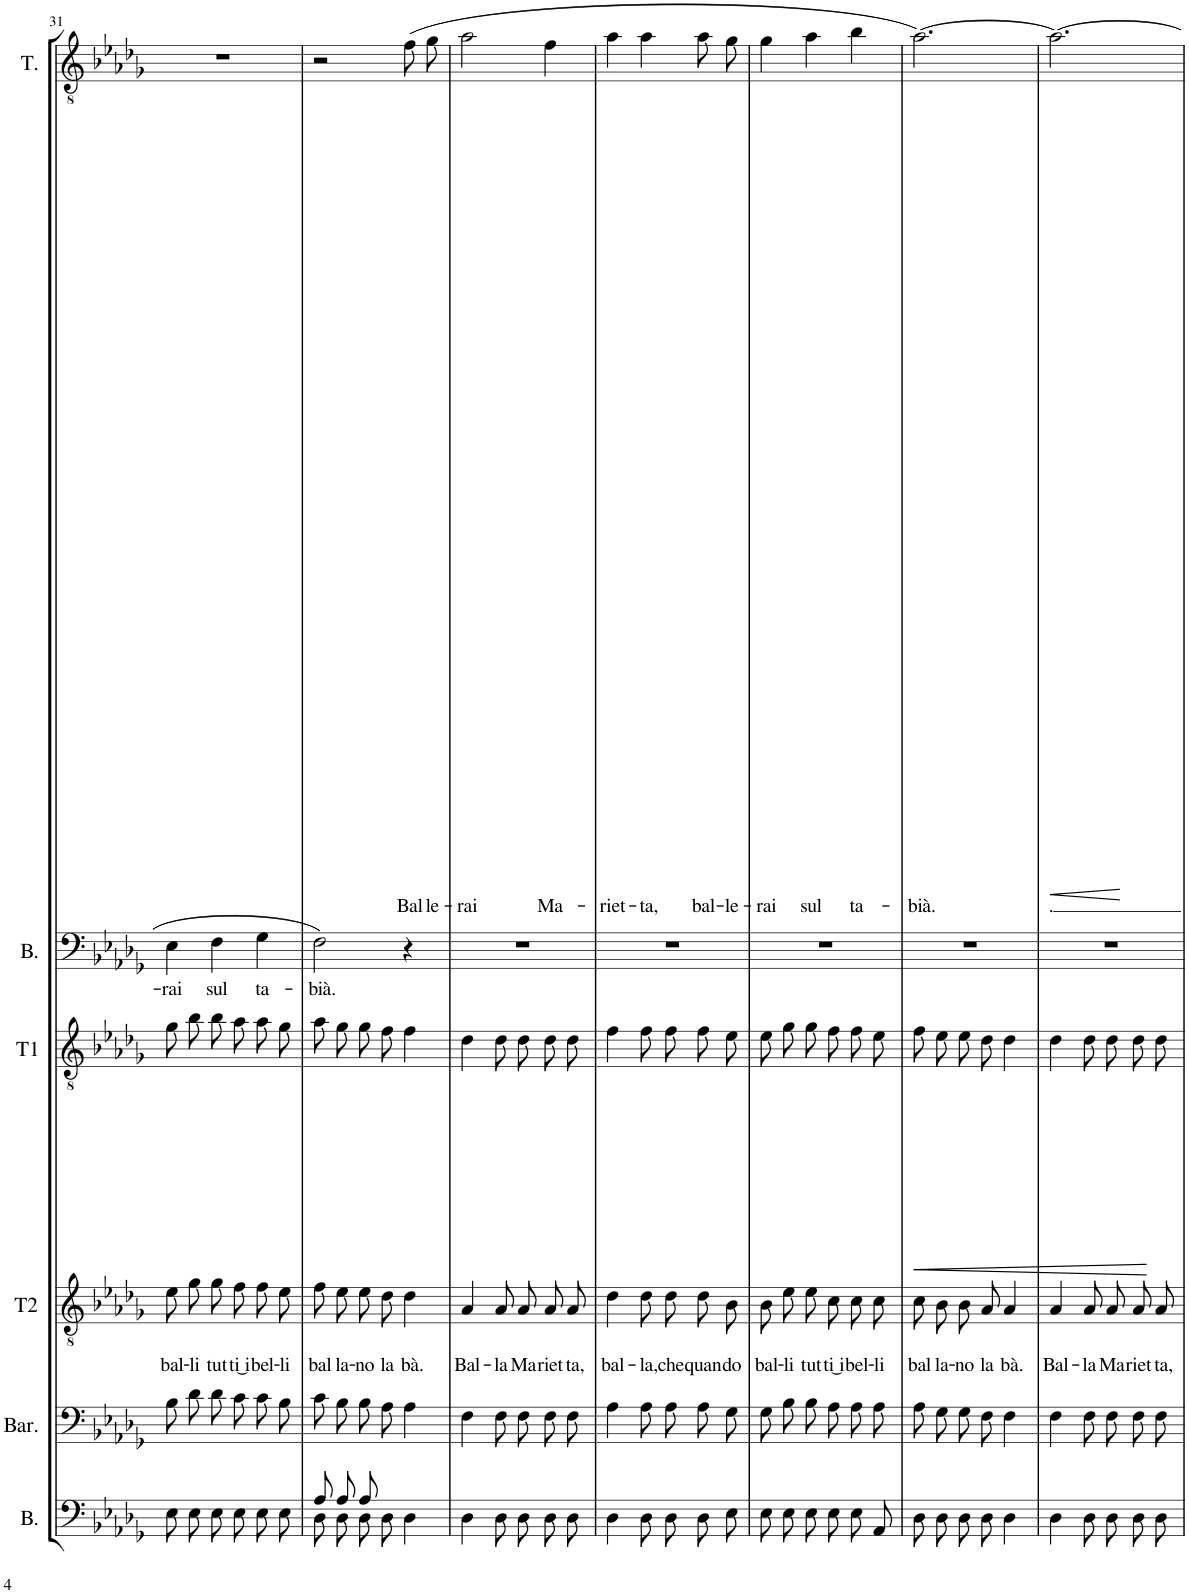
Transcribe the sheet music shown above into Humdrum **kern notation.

**kern	**kern	**kern	**text	**text	**kern	**dynam	**kern	**text	**kern	**text
*part6	*part5	*part4	*part4	*part4	*part3	*part3	*part2	*part2	*part1	*part1
*staff6	*staff5	*staff4	*staff4	*staff4	*staff3	*staff3	*staff2	*staff2	*staff1	*staff1
*I"Bassi	*I"Baritoni	*I"Tenori II	*	*	*I"Tenori I	*	*I"Basso	*	*I"Tenore	*
*I'B.	*I'Bar.	*I'T2	*	*	*I'T1	*	*I'B.	*	*I'T.	*
!!LO:PB:g=z
*clefF4	*clefF4	*clefGv2	*	*	*clefGv2	*	*clefF4	*	*clefGv2	*
*k[b-e-a-d-g-]	*k[b-e-a-d-g-]	*k[b-e-a-d-g-]	*	*	*k[b-e-a-d-g-]	*	*k[b-e-a-d-g-]	*	*k[b-e-a-d-g-]	*
*M3/4	*M3/4	*M3/4	*	*	*M3/4	*	*M3/4	*	*M3/4	*
=31	=31	=31	=31	=31	=31	=31	=31	=31	=31	=31
!	!	!	!	!LO:LY:b	!	!	!	!LO:LY:b	!	!
8E-\L	8B-\L	8e-\L	.	bal-	8g-\L	.	4E-\	-rai	2.r	.
!	!	!	!	!LO:LY:b	!	!	!	!	!	!
8E-\J	8d-\J	8g-\J	.	-li	8b-\J	.	.	.	.	.
!	!	!	!	!LO:LY:b	!	!	!	!LO:LY:b	!	!
8E-\L	8d-\L	8g-\L	.	tut-	8b-\L	.	4F\	sul	.	.
!	!	!	!	!LO:LY:b	!	!	!	!	!	!
8E-\J	8c\J	8f\J	.	-ti͜ i	8a-\J	.	.	.	.	.
!	!	!	!	!LO:LY:b	!	!	!	!LO:LY:b	!	!
8E-\L	8c\L	8f\L	.	bel-	8a-\L	.	4G-\	ta-	.	.
!	!	!	!	!LO:LY:b	!	!	!	!	!	!
8E-\J	8B-\J	8e-\J	.	-li	8g-\J	.	.	.	.	.
=32	=32	=32	=32	=32	=32	=32	=32	=32	=32	=32
*^	*	*	*	*	*	*	*	*	*	*
!	!	!	!	!	!LO:LY:b	!	!	!	!LO:LY:b	!	!
8A-/L	8D-\	8c\L	8f\L	.	bal-	8a-\L	.	2F\	-bià.	2r	.
!	!	!	!	!	!LO:LY:b	!	!	!	!	!	!
8A-/J	8D-\L	8B-\J	8e-\J	.	-la-	8g-\J	.	.	.	.	.
!	!	!	!	!	!LO:LY:b	!	!	!	!	!	!
8A-\L	8D-\J	8B-\L	8e-\L	.	-no	8g-\L	.	.	.	.	.
!	!	!	!	!	!LO:LY:b	!	!	!	!	!	!
8D-\J	4.ryy	8A-\J	8d-\J	.	la	8f\J	.	.	.	.	.
!	!	!	!	!	!LO:LY:b	!	!	!	!	!	!LO:LY:b
4D-\	.	4A-\	4d-\	.	bà.	4f\	.	4r	.	(8f\L	Bal-
!	!	!	!	!	!	!	!	!	!	!	!LO:LY:b
.	.	.	.	.	.	.	.	.	.	8g-\J	-le-
*v	*v	*	*	*	*	*	*	*	*	*	*
=33	=33	=33	=33	=33	=33	=33	=33	=33	=33	=33
!	!	!	!	!LO:LY:b	!	!	!	!	!	!LO:LY:b
4D-\	4F\	4A-/	.	Bal-	4d-\	.	2.r	.	2a-\	-rai
!	!	!	!	!LO:LY:b	!	!	!	!	!	!
8D-\L	8F\L	8A-/L	.	-la	8d-\L	.	.	.	.	.
!	!	!	!	!LO:LY:b	!	!	!	!	!	!
8D-\J	8F\J	8A-/J	.	Ma-	8d-\J	.	.	.	.	.
!	!	!	!	!LO:LY:b	!	!	!	!	!	!LO:LY:b
8D-\L	8F\L	8A-/L	.	-riet-	8d-\L	.	.	.	4f\	Ma-
!	!	!	!	!LO:LY:b	!	!	!	!	!	!
8D-\J	8F\J	8A-/J	.	-ta,	8d-\J	.	.	.	.	.
=34	=34	=34	=34	=34	=34	=34	=34	=34	=34	=34
!	!	!	!	!LO:LY:b	!	!	!	!	!	!LO:LY:b
4D-\	4A-\	4d-\	.	bal-	4f\	.	2.r	.	4a-\	-riet-
!	!	!	!	!LO:LY:b	!	!	!	!	!	!LO:LY:b
8D-\L	8A-\L	8d-\L	.	-la,	8f\L	.	.	.	4a-\	-ta,
!	!	!	!	!LO:LY:b	!	!	!	!	!	!
8D-\J	8A-\J	8d-\J	.	che	8f\J	.	.	.	.	.
!	!	!	!	!LO:LY:b	!	!	!	!	!	!LO:LY:b
8D-\L	8A-\L	8d-\L	.	quan-	8f\L	.	.	.	8a-\L	bal-
!	!	!	!	!LO:LY:b	!	!	!	!	!	!LO:LY:b
8E-\J	8G-\J	8B-\J	.	-do	8e-\J	.	.	.	8g-\J	-le-
=35	=35	=35	=35	=35	=35	=35	=35	=35	=35	=35
!	!	!	!	!LO:LY:b	!	!	!	!	!	!LO:LY:b
8E-\L	8G-\L	8B-\L	.	bal-	8e-\L	.	2.r	.	4g-\	-rai
!	!	!	!	!LO:LY:b	!	!	!	!	!	!
8E-\J	8B-\J	8e-\J	.	-li	8g-\J	.	.	.	.	.
!	!	!	!	!LO:LY:b	!	!	!	!	!	!LO:LY:b
8E-\L	8B-\L	8e-\L	.	tut-	8g-\L	.	.	.	4a-\	sul
!	!	!	!	!LO:LY:b	!	!	!	!	!	!
8E-\J	8A-\J	8c\J	.	-ti͜ i	8f\J	.	.	.	.	.
!	!	!	!	!LO:LY:b	!	!	!	!	!	!LO:LY:b
8E-/L	8A-\L	8c\L	.	bel-	8f\L	.	.	.	4b-\	ta-
!	!	!	!	!LO:LY:b	!	!	!	!	!	!
8AA-/J	8A-\J	8c\J	.	-li	8e-\J	.	.	.	.	.
=36	=36	=36	=36	=36	=36	=36	=36	=36	=36	=36
!	!	!	!	!LO:LY:b	!	!LO:HP:b	!	!	!	!LO:LY:b
8D-\L	8A-\L	8c\L	.	bal-	8f\L	<	2.r	.	[2.a-\)	-bià.
!	!	!	!	!LO:LY:b	!	!	!	!	!	!
8D-\J	8G-\J	8B-\J	.	-la-	8e-\J	.	.	.	.	.
!	!	!	!	!LO:LY:b	!	!	!	!	!	!
8D-\L	8G-\L	8B-/L	.	-no	8e-\L	.	.	.	.	.
!	!	!	!	!LO:LY:b	!	!	!	!	!	!
8D-\J	8F\J	8A-/J	.	la	8d-\J	.	.	.	.	.
!	!	!	!	!LO:LY:b	!	!	!	!	!	!
4D-\	4F\	4A-/	.	bà.	4d-\	.	.	.	.	.
=37	=37	=37	=37	=37	=37	=37	=37	=37	=37	=37
!	!	!	!	!LO:LY:b	!	!	!	!	!	!LO:LY:b
4D-\	4F\	4A-/	.	Bal-	4d-\	.	2.r	.	2.a-\_	.
!	!	!	!	!LO:LY:b	!	!	!	!	!	!
8D-\L	8F\L	8A-/L	.	-la	8d-\L	.	.	.	.	.
!	!	!	!	!LO:LY:b	!	!	!	!	!	!
8D-\J	8F\J	8A-/J	.	Ma-	8d-\J	.	.	.	.	.
!	!	!	!	!LO:LY:b	!	!	!	!	!	!
8D-\L	8F\L	8A-/L	.	-riet-	8d-\L	.	.	.	.	.
!	!	!	!	!LO:LY:b	!	!	!	!	!	!
8D-\J	8F\J	8A-/J	.	-ta,	8d-\J	[	.	.	.	.
=	=	=	=	=	=	=	=	=	=	=
*-	*-	*-	*-	*-	*-	*-	*-	*-	*-	*-
